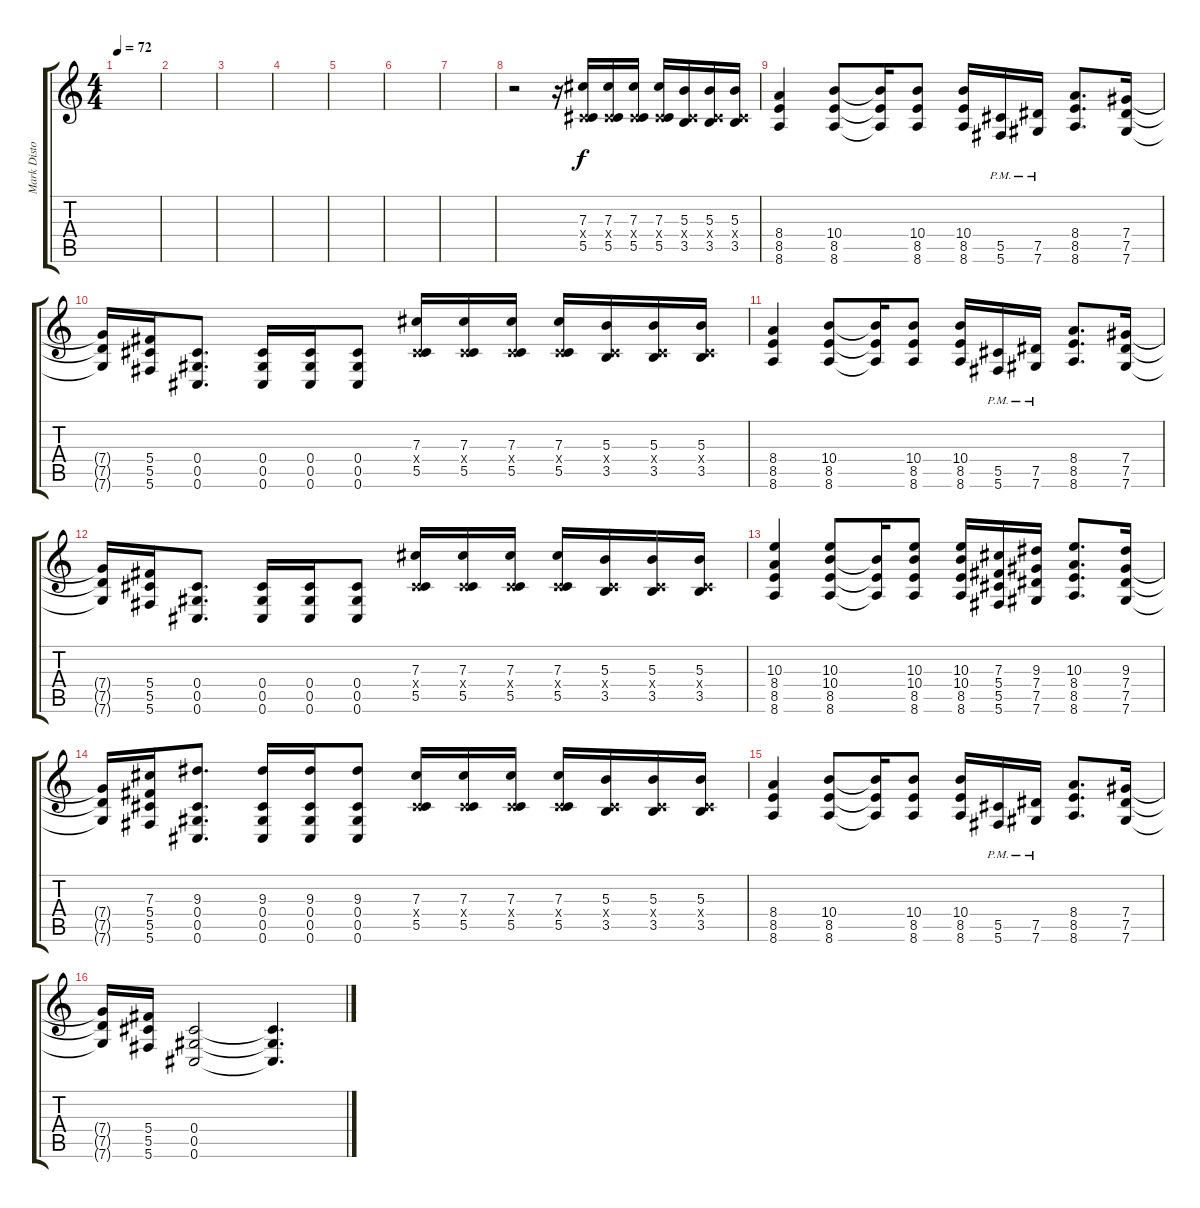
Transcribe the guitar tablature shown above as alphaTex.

\track ("Mark Distortion and Solo" "Mark Disto") {instrument distortionguitar}
\staff {score tabs}
\tuning (Eb4 Bb3 Gb3 Db3 Ab2 Db2) {hide}
\ts (4 4)
\tempo 72
\clef g2
\ks c
|
|
|
|
|
|
|
r.2 r.16 (7.3 0.4{x} 5.5).16 (7.3 0.4{x} 5.5).16 (7.3 0.4{x} 5.5).16 (7.3 0.4{x} 5.5).16 (5.3 0.4{x} 3.5).16 (5.3 0.4{x} 3.5).16 (5.3 0.4{x} 3.5).16 |
(8.4 8.5 8.6).4 (10.4 8.5 8.6).8 (10.4{t} 8.5{t} 8.6{t}).16 (10.4 8.5 8.6).8 (10.4 8.5 8.6).16 (5.5{pm} 5.6{pm}).16 (7.5{pm} 7.6{pm}).16 (8.4 8.5 8.6).8{d} (7.4 7.5 7.6).16 |
(7.4{t} 7.5{t} 7.6{t}).16 (5.4 5.5 5.6).16 (0.4 0.5 0.6).8{d} (0.4 0.5 0.6).16 (0.4 0.5 0.6).16 (0.4 0.5 0.6).8 (7.3 0.4{x} 5.5).16 (7.3 0.4{x} 5.5).16 (7.3 0.4{x} 5.5).16 (7.3 0.4{x} 5.5).16 (5.3 0.4{x} 3.5).16 (5.3 0.4{x} 3.5).16 (5.3 0.4{x} 3.5).16 |
(8.4 8.5 8.6).4 (10.4 8.5 8.6).8 (10.4{t} 8.5{t} 8.6{t}).16 (10.4 8.5 8.6).8 (10.4 8.5 8.6).16 (5.5{pm} 5.6{pm}).16 (7.5{pm} 7.6{pm}).16 (8.4 8.5 8.6).8{d} (7.4 7.5 7.6).16 |
(7.4{t} 7.5{t} 7.6{t}).16 (5.4 5.5 5.6).16 (0.4 0.5 0.6).8{d} (0.4 0.5 0.6).16 (0.4 0.5 0.6).16 (0.4 0.5 0.6).8 (7.3 0.4{x} 5.5).16 (7.3 0.4{x} 5.5).16 (7.3 0.4{x} 5.5).16 (7.3 0.4{x} 5.5).16 (5.3 0.4{x} 3.5).16 (5.3 0.4{x} 3.5).16 (5.3 0.4{x} 3.5).16 |
(10.3 8.4 8.5 8.6).4 (10.3 10.4 8.5 8.6).8 (10.4{t} 8.5{t} 8.6{t}).16 (10.3 10.4 8.5 8.6).8 (10.3 10.4 8.5 8.6).16 (7.3 5.4 5.5 5.6).16 (9.3 7.4 7.5 7.6).16 (10.3 8.4 8.5 8.6).8{d} (9.3 7.4 7.5 7.6).16 |
(7.4{t} 7.5{t} 7.6{t}).16 (7.3 5.4 5.5 5.6).16 (9.3 0.4 0.5 0.6).8{d} (9.3 0.4 0.5 0.6).16 (9.3 0.4 0.5 0.6).16 (9.3 0.4 0.5 0.6).8 (7.3 0.4{x} 5.5).16 (7.3 0.4{x} 5.5).16 (7.3 0.4{x} 5.5).16 (7.3 0.4{x} 5.5).16 (5.3 0.4{x} 3.5).16 (5.3 0.4{x} 3.5).16 (5.3 0.4{x} 3.5).16 |
(8.4 8.5 8.6).4 (10.4 8.5 8.6).8 (10.4{t} 8.5{t} 8.6{t}).16 (10.4 8.5 8.6).8 (10.4 8.5 8.6).16 (5.5{pm} 5.6{pm}).16 (7.5{pm} 7.6{pm}).16 (8.4 8.5 8.6).8{d} (7.4 7.5 7.6).16 |
(7.4{t} 7.5{t} 7.6{t}).16 (5.4 5.5 5.6).16 (0.4 0.5 0.6).2 (0.4{t} 0.5{t} 0.6{t}).4{d}
